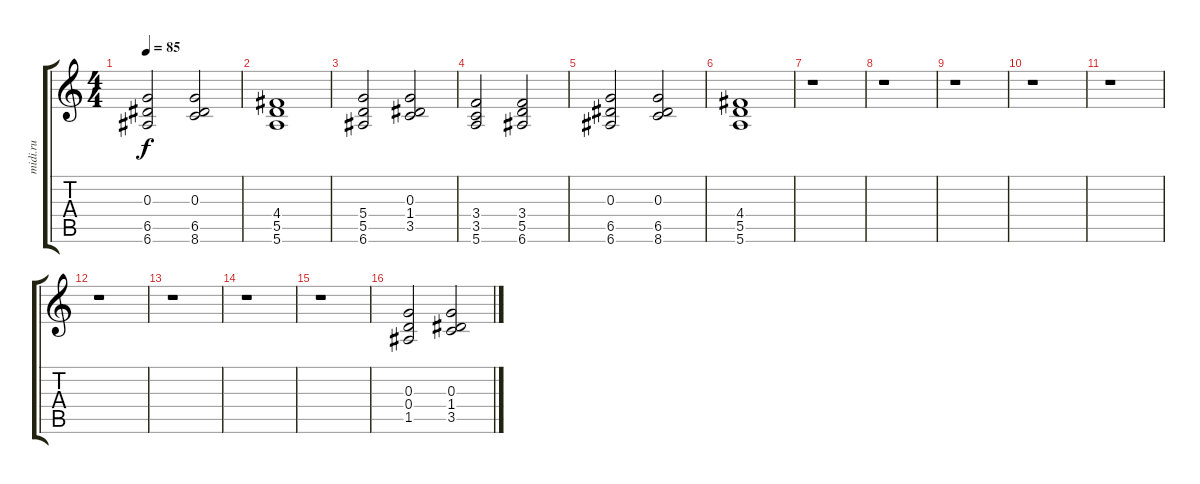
\track ("midi.ru" "midi.ru") {instrument overdrivenguitar}
\staff {score tabs}
\tuning (E4 B3 G3 D3 A2 E2) {hide}
\ts (4 4)
\tempo 85
\clef g2
\ks c
(0.3 6.5 6.6).2{dy f} (0.3 6.5 8.6).2 |
(4.4 5.5 5.6).1 |
(5.4 5.5 6.6).2 (0.3 1.4 3.5).2 |
(3.4 3.5 5.6).2 (3.4 5.5 6.6).2 |
(0.3 6.5 6.6).2 (0.3 6.5 8.6).2 |
(4.4 5.5 5.6).1 |
r.1 |
r.1 |
r.1 |
r.1 |
r.1 |
r.1 |
r.1 |
r.1 |
r.1 |
(0.3 0.4 1.5).2 (0.3 1.4 3.5).2
